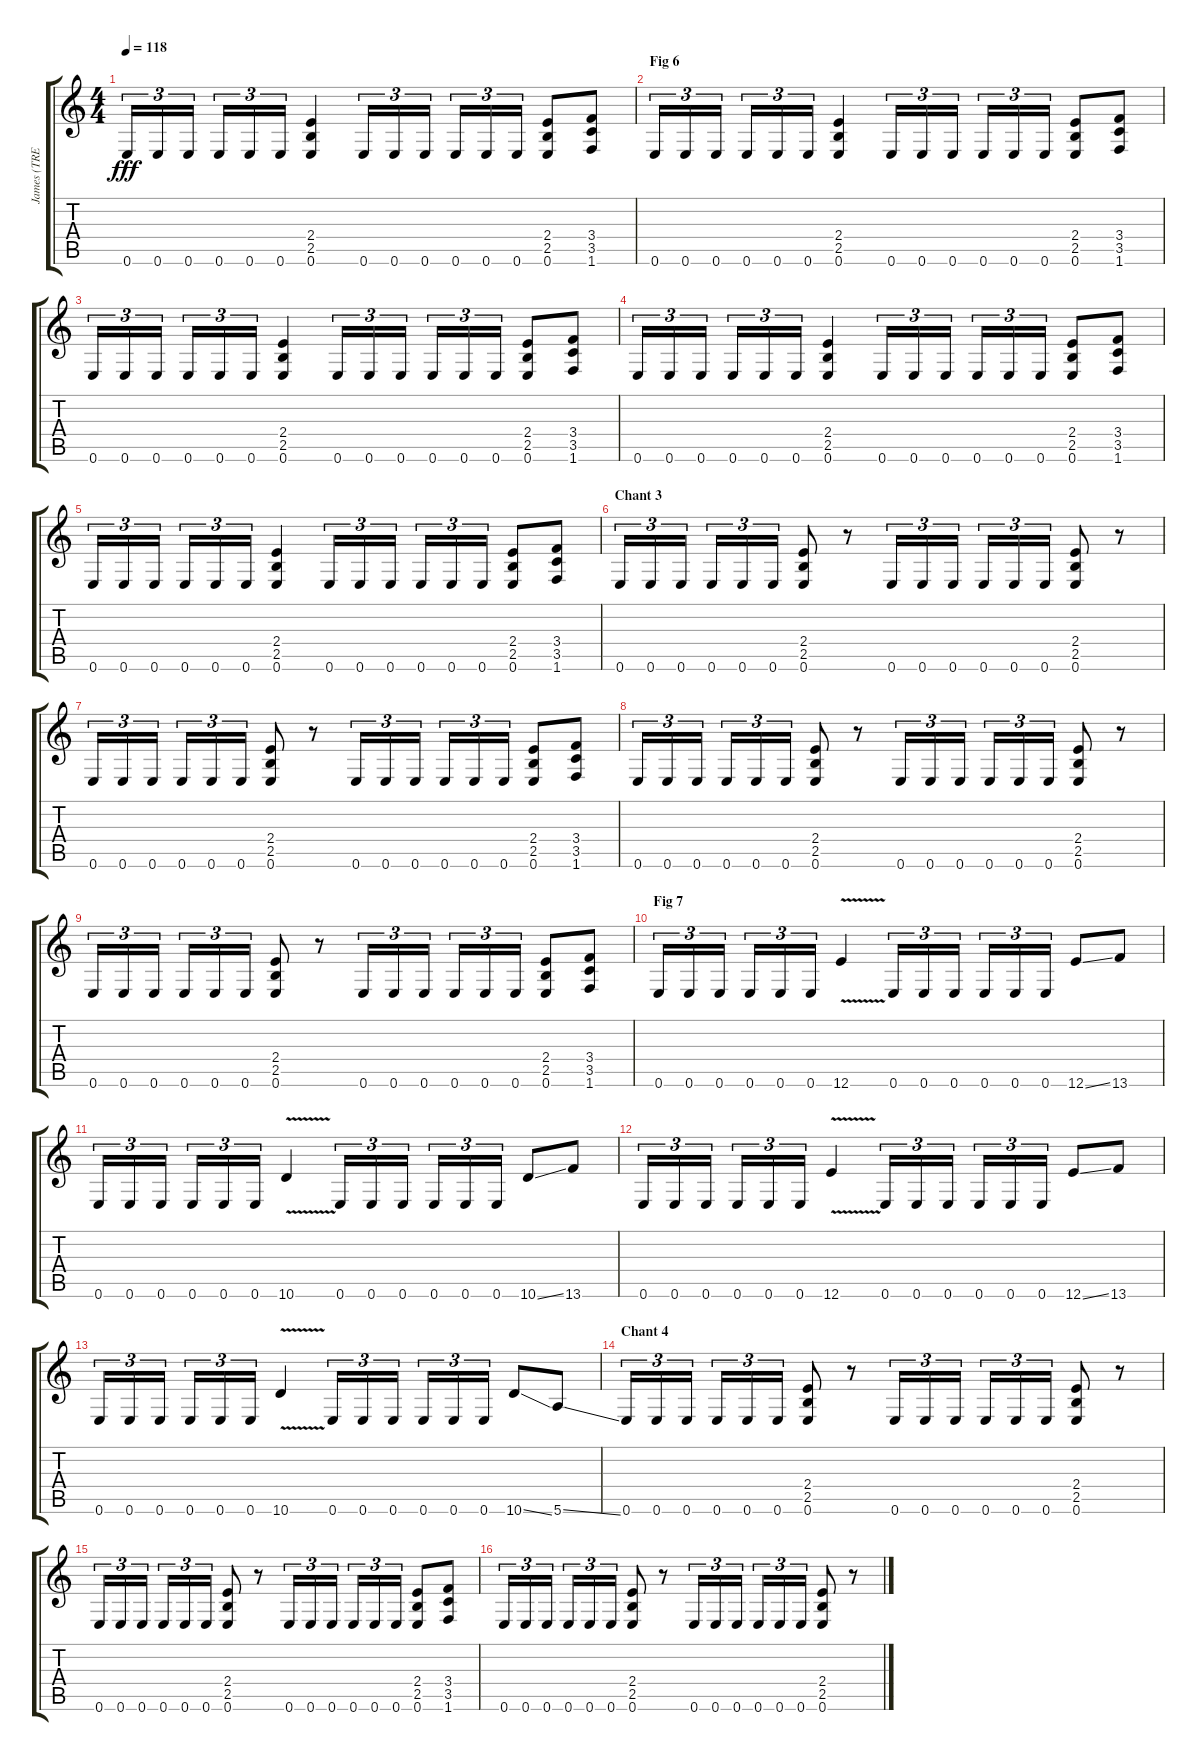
\track ("James (TREBBLE)" "James (TRE") {instrument electricguitarclean}
\staff {score tabs}
\tuning (E4 B3 G3 D3 A2 E2) {hide}
\ts (4 4)
\tempo 118
\clef g2
\ks c
0.6.16{tu (3 2) dy fff} 0.6.16{tu (3 2)} 0.6.16{tu (3 2)} 0.6.16{tu (3 2)} 0.6.16{tu (3 2)} 0.6.16{tu (3 2)} (2.4 2.5 0.6).4 0.6.16{tu (3 2)} 0.6.16{tu (3 2)} 0.6.16{tu (3 2)} 0.6.16{tu (3 2)} 0.6.16{tu (3 2)} 0.6.16{tu (3 2)} (2.4 2.5 0.6).8 (3.4 3.5 1.6).8 |
\section ("" "Fig 6")
0.6.16{tu (3 2)} 0.6.16{tu (3 2)} 0.6.16{tu (3 2)} 0.6.16{tu (3 2)} 0.6.16{tu (3 2)} 0.6.16{tu (3 2)} (2.4 2.5 0.6).4 0.6.16{tu (3 2)} 0.6.16{tu (3 2)} 0.6.16{tu (3 2)} 0.6.16{tu (3 2)} 0.6.16{tu (3 2)} 0.6.16{tu (3 2)} (2.4 2.5 0.6).8 (3.4 3.5 1.6).8 |
0.6.16{tu (3 2)} 0.6.16{tu (3 2)} 0.6.16{tu (3 2)} 0.6.16{tu (3 2)} 0.6.16{tu (3 2)} 0.6.16{tu (3 2)} (2.4 2.5 0.6).4 0.6.16{tu (3 2)} 0.6.16{tu (3 2)} 0.6.16{tu (3 2)} 0.6.16{tu (3 2)} 0.6.16{tu (3 2)} 0.6.16{tu (3 2)} (2.4 2.5 0.6).8 (3.4 3.5 1.6).8 |
0.6.16{tu (3 2)} 0.6.16{tu (3 2)} 0.6.16{tu (3 2)} 0.6.16{tu (3 2)} 0.6.16{tu (3 2)} 0.6.16{tu (3 2)} (2.4 2.5 0.6).4 0.6.16{tu (3 2)} 0.6.16{tu (3 2)} 0.6.16{tu (3 2)} 0.6.16{tu (3 2)} 0.6.16{tu (3 2)} 0.6.16{tu (3 2)} (2.4 2.5 0.6).8 (3.4 3.5 1.6).8 |
0.6.16{tu (3 2)} 0.6.16{tu (3 2)} 0.6.16{tu (3 2)} 0.6.16{tu (3 2)} 0.6.16{tu (3 2)} 0.6.16{tu (3 2)} (2.4 2.5 0.6).4 0.6.16{tu (3 2)} 0.6.16{tu (3 2)} 0.6.16{tu (3 2)} 0.6.16{tu (3 2)} 0.6.16{tu (3 2)} 0.6.16{tu (3 2)} (2.4 2.5 0.6).8 (3.4 3.5 1.6).8 |
\section ("" "Chant 3")
0.6.16{tu (3 2)} 0.6.16{tu (3 2)} 0.6.16{tu (3 2)} 0.6.16{tu (3 2)} 0.6.16{tu (3 2)} 0.6.16{tu (3 2)} (2.4 2.5 0.6).8 r.8 0.6.16{tu (3 2)} 0.6.16{tu (3 2)} 0.6.16{tu (3 2)} 0.6.16{tu (3 2)} 0.6.16{tu (3 2)} 0.6.16{tu (3 2)} (2.4 2.5 0.6).8 r.8 |
0.6.16{tu (3 2)} 0.6.16{tu (3 2)} 0.6.16{tu (3 2)} 0.6.16{tu (3 2)} 0.6.16{tu (3 2)} 0.6.16{tu (3 2)} (2.4 2.5 0.6).8 r.8 0.6.16{tu (3 2)} 0.6.16{tu (3 2)} 0.6.16{tu (3 2)} 0.6.16{tu (3 2)} 0.6.16{tu (3 2)} 0.6.16{tu (3 2)} (2.4 2.5 0.6).8 (3.4 3.5 1.6).8 |
0.6.16{tu (3 2)} 0.6.16{tu (3 2)} 0.6.16{tu (3 2)} 0.6.16{tu (3 2)} 0.6.16{tu (3 2)} 0.6.16{tu (3 2)} (2.4 2.5 0.6).8 r.8 0.6.16{tu (3 2)} 0.6.16{tu (3 2)} 0.6.16{tu (3 2)} 0.6.16{tu (3 2)} 0.6.16{tu (3 2)} 0.6.16{tu (3 2)} (2.4 2.5 0.6).8 r.8 |
0.6.16{tu (3 2)} 0.6.16{tu (3 2)} 0.6.16{tu (3 2)} 0.6.16{tu (3 2)} 0.6.16{tu (3 2)} 0.6.16{tu (3 2)} (2.4 2.5 0.6).8 r.8 0.6.16{tu (3 2)} 0.6.16{tu (3 2)} 0.6.16{tu (3 2)} 0.6.16{tu (3 2)} 0.6.16{tu (3 2)} 0.6.16{tu (3 2)} (2.4 2.5 0.6).8 (3.4 3.5 1.6).8 |
\section ("" "Fig 7")
0.6.16{tu (3 2)} 0.6.16{tu (3 2)} 0.6.16{tu (3 2)} 0.6.16{tu (3 2)} 0.6.16{tu (3 2)} 0.6.16{tu (3 2)} 12.6{v}.4 0.6.16{tu (3 2)} 0.6.16{tu (3 2)} 0.6.16{tu (3 2)} 0.6.16{tu (3 2)} 0.6.16{tu (3 2)} 0.6.16{tu (3 2)} 12.6{ss}.8 13.6.8 |
0.6.16{tu (3 2)} 0.6.16{tu (3 2)} 0.6.16{tu (3 2)} 0.6.16{tu (3 2)} 0.6.16{tu (3 2)} 0.6.16{tu (3 2)} 10.6{v}.4 0.6.16{tu (3 2)} 0.6.16{tu (3 2)} 0.6.16{tu (3 2)} 0.6.16{tu (3 2)} 0.6.16{tu (3 2)} 0.6.16{tu (3 2)} 10.6{ss}.8 13.6.8 |
0.6.16{tu (3 2)} 0.6.16{tu (3 2)} 0.6.16{tu (3 2)} 0.6.16{tu (3 2)} 0.6.16{tu (3 2)} 0.6.16{tu (3 2)} 12.6{v}.4 0.6.16{tu (3 2)} 0.6.16{tu (3 2)} 0.6.16{tu (3 2)} 0.6.16{tu (3 2)} 0.6.16{tu (3 2)} 0.6.16{tu (3 2)} 12.6{ss}.8 13.6.8 |
0.6.16{tu (3 2)} 0.6.16{tu (3 2)} 0.6.16{tu (3 2)} 0.6.16{tu (3 2)} 0.6.16{tu (3 2)} 0.6.16{tu (3 2)} 10.6{v}.4 0.6.16{tu (3 2)} 0.6.16{tu (3 2)} 0.6.16{tu (3 2)} 0.6.16{tu (3 2)} 0.6.16{tu (3 2)} 0.6.16{tu (3 2)} 10.6{ss}.8 5.6{ss}.8 |
\section ("" "Chant 4")
0.6.16{tu (3 2)} 0.6.16{tu (3 2)} 0.6.16{tu (3 2)} 0.6.16{tu (3 2)} 0.6.16{tu (3 2)} 0.6.16{tu (3 2)} (2.4 2.5 0.6).8 r.8 0.6.16{tu (3 2)} 0.6.16{tu (3 2)} 0.6.16{tu (3 2)} 0.6.16{tu (3 2)} 0.6.16{tu (3 2)} 0.6.16{tu (3 2)} (2.4 2.5 0.6).8 r.8 |
0.6.16{tu (3 2)} 0.6.16{tu (3 2)} 0.6.16{tu (3 2)} 0.6.16{tu (3 2)} 0.6.16{tu (3 2)} 0.6.16{tu (3 2)} (2.4 2.5 0.6).8 r.8 0.6.16{tu (3 2)} 0.6.16{tu (3 2)} 0.6.16{tu (3 2)} 0.6.16{tu (3 2)} 0.6.16{tu (3 2)} 0.6.16{tu (3 2)} (2.4 2.5 0.6).8 (3.4 3.5 1.6).8 |
0.6.16{tu (3 2)} 0.6.16{tu (3 2)} 0.6.16{tu (3 2)} 0.6.16{tu (3 2)} 0.6.16{tu (3 2)} 0.6.16{tu (3 2)} (2.4 2.5 0.6).8 r.8 0.6.16{tu (3 2)} 0.6.16{tu (3 2)} 0.6.16{tu (3 2)} 0.6.16{tu (3 2)} 0.6.16{tu (3 2)} 0.6.16{tu (3 2)} (2.4 2.5 0.6).8 r.8
